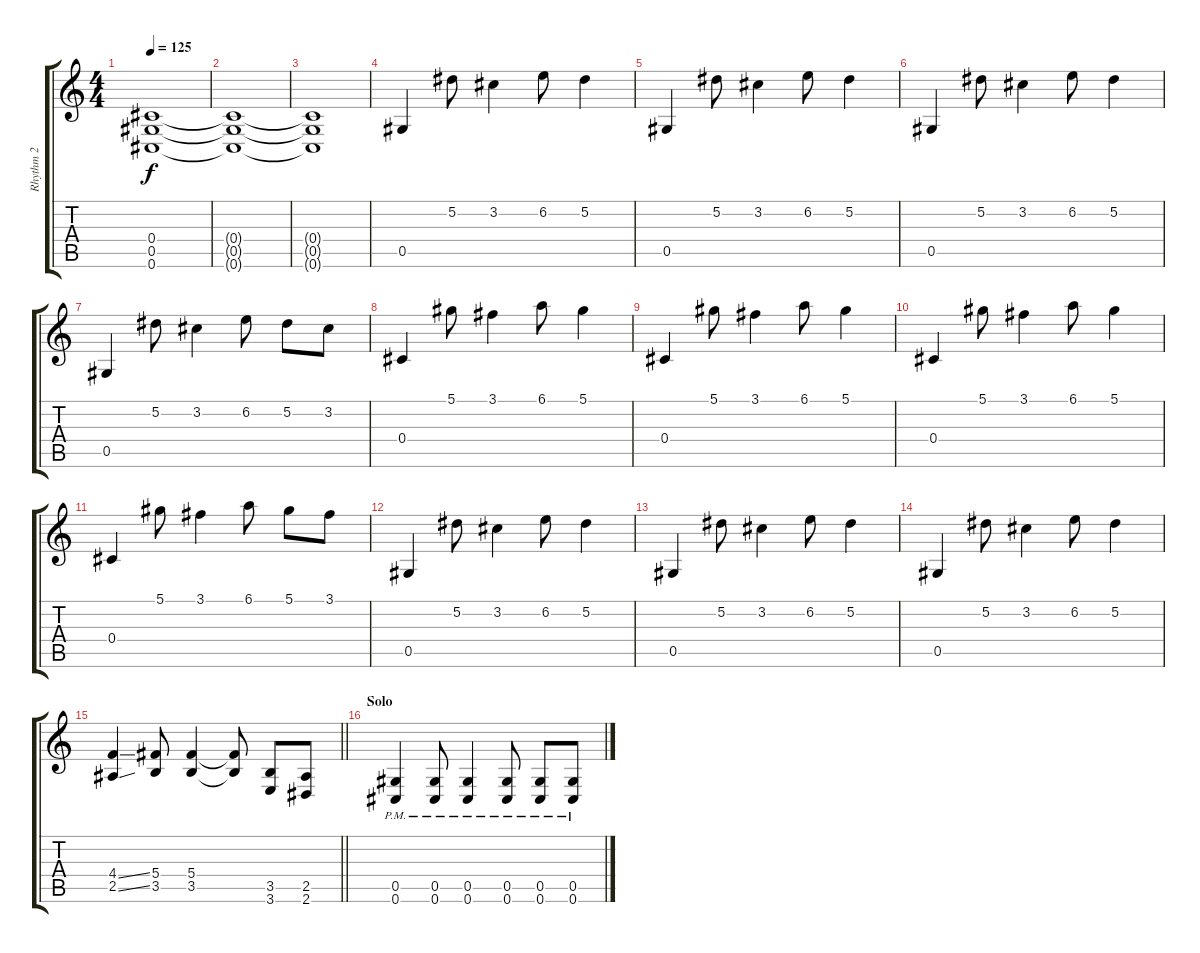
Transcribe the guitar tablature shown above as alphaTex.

\track ("Rhythm 2" "Rhythm 2") {instrument distortionguitar}
\staff {score tabs}
\tuning (Eb4 Bb3 Gb3 Db3 Ab2 Db2) {hide}
\ts (4 4)
\tempo 125
\clef g2
\ks c
(0.4{t} 0.5{t} 0.6{t}).1{dy f} |
(0.4{t} 0.5{t} 0.6{t}).1 |
(0.4{t} 0.5{t} 0.6{t}).1 |
0.5.4 5.2.8 3.2.4 6.2.8 5.2.4 |
0.5.4 5.2.8 3.2.4 6.2.8 5.2.4 |
0.5.4 5.2.8 3.2.4 6.2.8 5.2.4 |
0.5.4 5.2.8 3.2.4 6.2.8 5.2.8 3.2.8 |
0.4.4 5.1.8 3.1.4 6.1.8 5.1.4 |
0.4.4 5.1.8 3.1.4 6.1.8 5.1.4 |
0.4.4 5.1.8 3.1.4 6.1.8 5.1.4 |
0.4.4 5.1.8 3.1.4 6.1.8 5.1.8 3.1.8 |
0.5.4 5.2.8 3.2.4 6.2.8 5.2.4 |
0.5.4 5.2.8 3.2.4 6.2.8 5.2.4 |
0.5.4 5.2.8 3.2.4 6.2.8 5.2.4 |
\barLineRight lightlight
(4.4{ss} 2.5{ss}).4 (5.4 3.5).8 (5.4 3.5).4 (5.4{t} 3.5{t}).8 (3.5 3.6).8 (2.5 2.6).8 |
\section ("" "Solo")
(0.5{pm} 0.6{pm}).4 (0.5{pm} 0.6{pm}).8 (0.5{pm} 0.6{pm}).4 (0.5{pm} 0.6{pm}).8 (0.5{pm} 0.6{pm}).8 (0.5{pm} 0.6{pm}).8
